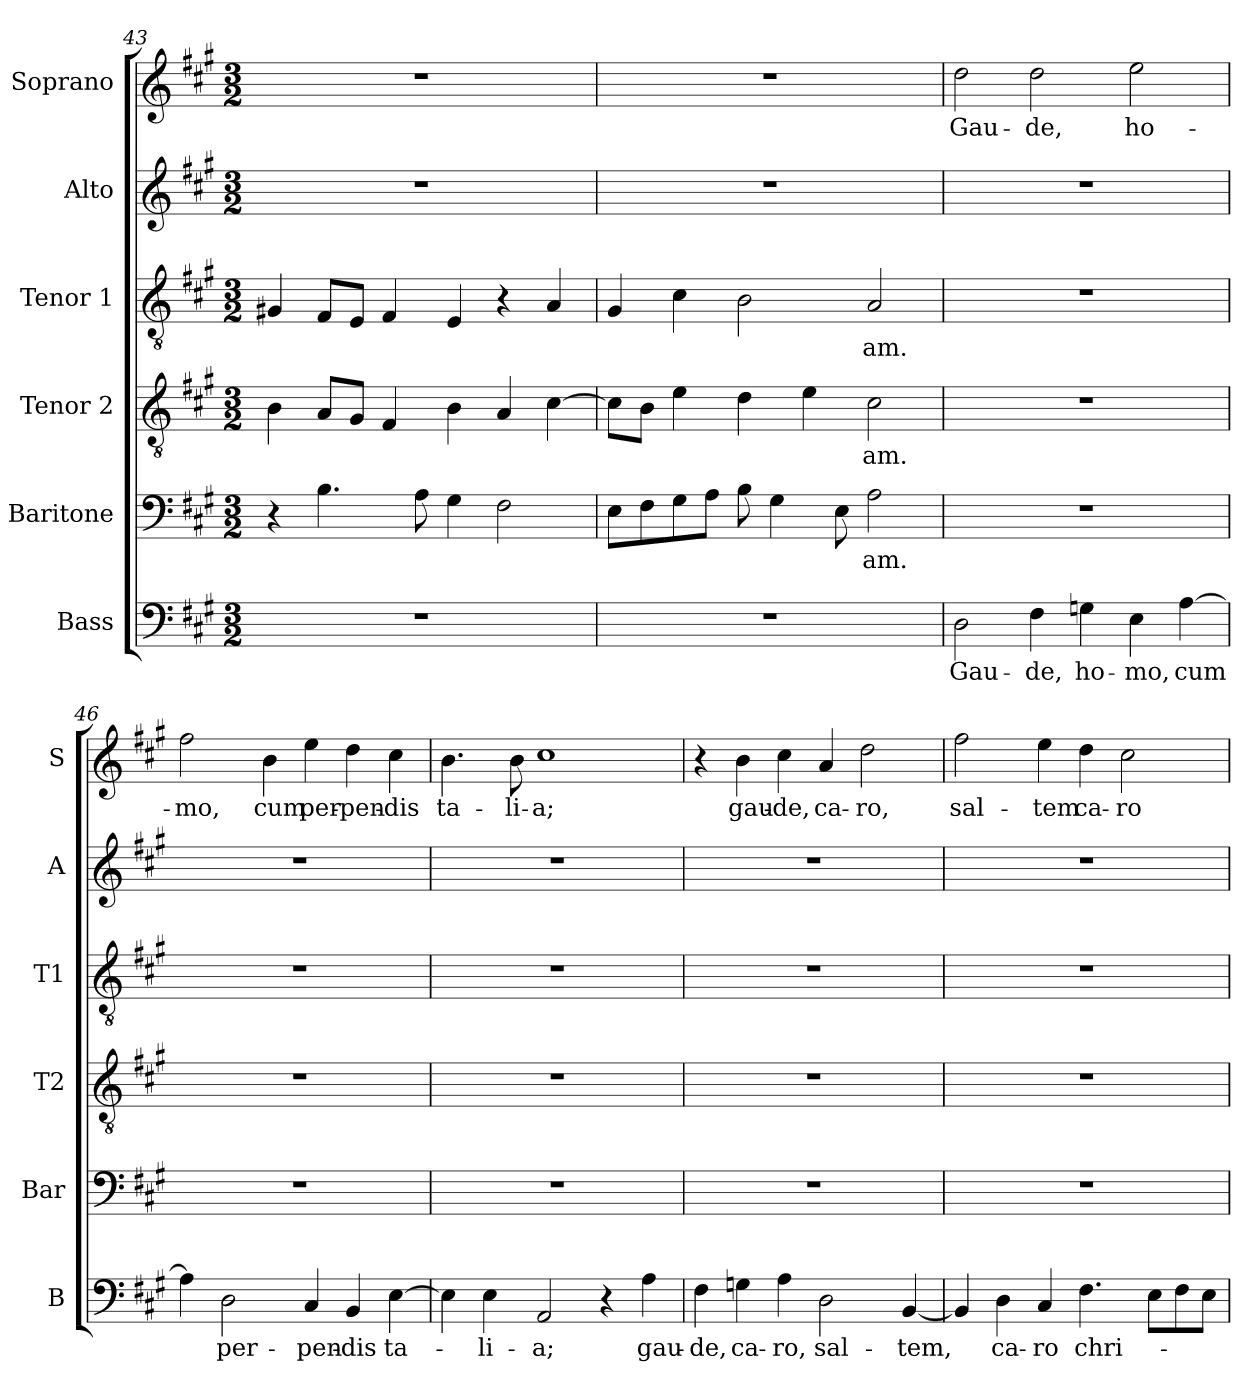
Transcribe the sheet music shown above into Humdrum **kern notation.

**kern	**text	**kern	**text	**kern	**text	**kern	**text	**kern	**kern	**text
*part6	*part6	*part5	*part5	*part4	*part4	*part3	*part3	*part2	*part1	*part1
*staff6	*staff6	*staff5	*staff5	*staff4	*staff4	*staff3	*staff3	*staff2	*staff1	*staff1
*I"Bass	*	*I"Baritone	*	*I"Tenor 2	*	*I"Tenor 1	*	*I"Alto	*I"Soprano	*
*I'B	*	*I'Bar	*	*I'T2	*	*I'T1	*	*I'A	*I'S	*
*clefF4	*	*clefF4	*	*clefGv2	*	*clefGv2	*	*clefG2	*clefG2	*
*k[f#c#g#]	*	*k[f#c#g#]	*	*k[f#c#g#]	*	*k[f#c#g#]	*	*k[f#c#g#]	*k[f#c#g#]	*
*M3/2	*	*M3/2	*	*M3/2	*	*M3/2	*	*M3/2	*M3/2	*
=43	=43	=43	=43	=43	=43	=43	=43	=43	=43	=43
1.r	.	4r	.	4B\	.	4G#X/	.	1.r	1.r	.
.	.	4.B\	.	8A/L	.	8F#/L	.	.	.	.
.	.	.	.	8G#/J	.	8E/J	.	.	.	.
.	.	.	.	4F#/	.	4F#/	.	.	.	.
.	.	8A\	.	.	.	.	.	.	.	.
.	.	4G#\	.	4B\	.	4E/	.	.	.	.
.	.	2F#\	.	4A/	.	4r	.	.	.	.
.	.	.	.	[4c#\	.	4A/	.	.	.	.
=44	=44	=44	=44	=44	=44	=44	=44	=44	=44	=44
1.r	.	8E\L	.	8c#\L]	.	4G#/	.	1.r	1.r	.
.	.	8F#\	.	8B\J	.	.	.	.	.	.
.	.	8G#\	.	4e\	.	4c#\	.	.	.	.
.	.	8A\J	.	.	.	.	.	.	.	.
.	.	8B\	.	4d\	.	2B\	.	.	.	.
.	.	4G#\	.	.	.	.	.	.	.	.
.	.	.	.	4e\	.	.	.	.	.	.
.	.	8E\	.	.	.	.	.	.	.	.
.	.	2A\	-am.	2c#\	-am.	2A/	-am.	.	.	.
=45	=45	=45	=45	=45	=45	=45	=45	=45	=45	=45
2D\	Gau-	1.r	.	1.r	.	1.r	.	1.r	2dd\	Gau-
4F#\	-de,	.	.	.	.	.	.	.	2dd\	-de,
4Gn\	ho-	.	.	.	.	.	.	.	.	.
4E\	-mo,	.	.	.	.	.	.	.	2ee\	ho-
[4A\	cum	.	.	.	.	.	.	.	.	.
=46	=46	=46	=46	=46	=46	=46	=46	=46	=46	=46
4A\]	.	1.r	.	1.r	.	1.r	.	1.r	2ff#\	-mo,
2D\	per-	.	.	.	.	.	.	.	.	.
.	.	.	.	.	.	.	.	.	4b\	cum
4C#/	-pen-	.	.	.	.	.	.	.	4ee\	per-
4BB/	-dis	.	.	.	.	.	.	.	4dd\	-pen-
[4E\	ta-	.	.	.	.	.	.	.	4cc#\	-dis
=47	=47	=47	=47	=47	=47	=47	=47	=47	=47	=47
4E\]	.	1.r	.	1.r	.	1.r	.	1.r	4.b\	ta-
4E\	-li-	.	.	.	.	.	.	.	.	.
.	.	.	.	.	.	.	.	.	8b\	-li-
2AA/	-a;	.	.	.	.	.	.	.	1cc#	-a;
4r	.	.	.	.	.	.	.	.	.	.
4A\	gau-	.	.	.	.	.	.	.	.	.
=48	=48	=48	=48	=48	=48	=48	=48	=48	=48	=48
4F#\	-de,	1.r	.	1.r	.	1.r	.	1.r	4r	.
4Gn\	ca-	.	.	.	.	.	.	.	4b\	gau-
4A\	-ro,	.	.	.	.	.	.	.	4cc#\	-de,
2D\	sal-	.	.	.	.	.	.	.	4a/	ca-
.	.	.	.	.	.	.	.	.	2dd\	-ro,
[4BB/	-tem,	.	.	.	.	.	.	.	.	.
=49	=49	=49	=49	=49	=49	=49	=49	=49	=49	=49
4BB/]	.	1.r	.	1.r	.	1.r	.	1.r	2ff#\	sal-
4D\	-ca-	.	.	.	.	.	.	.	.	.
4C#/	-ro	.	.	.	.	.	.	.	4ee\	-tem
4.F#\	chri-	.	.	.	.	.	.	.	4dd\	ca-
.	.	.	.	.	.	.	.	.	2cc#\	-ro
8E\L	.	.	.	.	.	.	.	.	.	.
8F#\	.	.	.	.	.	.	.	.	.	.
8E\J	.	.	.	.	.	.	.	.	.	.
=	=	=	=	=	=	=	=	=	=	=
*-	*-	*-	*-	*-	*-	*-	*-	*-	*-	*-
